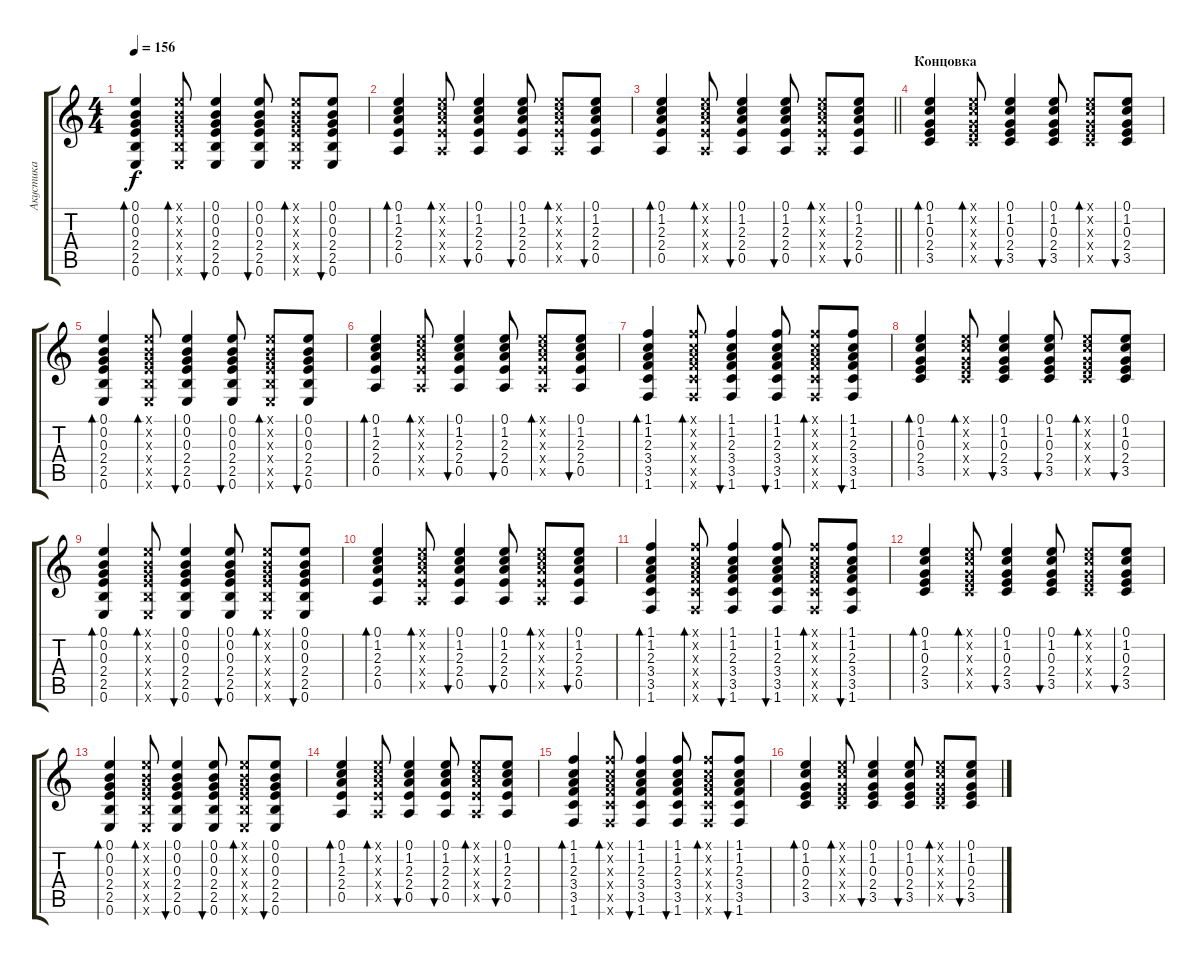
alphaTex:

\track ("Акустика" "Акустика") {instrument acousticguitarsteel}
\staff {score tabs}
\tuning (E4 B3 G3 D3 A2 E2) {hide}
\ts (4 4)
\tempo 156
\clef g2
\ks c
(0.1 0.2 0.3 2.4 2.5 0.6).4{bd 60 dy f} (0.1{x} 0.2{x} 0.3{x} 2.4{x} 2.5{x} 0.6{x}).8{bd 60} (0.1 0.2 0.3 2.4 2.5 0.6).4{bu 60} (0.1 0.2 0.3 2.4 2.5 0.6).8{bu 60} (0.1{x} 0.2{x} 0.3{x} 2.4{x} 2.5{x} 0.6{x}).8{bd 60} (0.1 0.2 0.3 2.4 2.5 0.6).8{bu 60} |
(0.1 1.2 2.3 2.4 0.5).4{bd 60} (0.1{x} 1.2{x} 2.3{x} 2.4{x} 0.5{x}).8{bd 60} (0.1 1.2 2.3 2.4 0.5).4{bu 60} (0.1 1.2 2.3 2.4 0.5).8{bu 60} (0.1{x} 1.2{x} 2.3{x} 2.4{x} 0.5{x}).8{bd 60} (0.1 1.2 2.3 2.4 0.5).8{bu 60} |
\barLineRight lightlight
(0.1 1.2 2.3 2.4 0.5).4{bd 60} (0.1{x} 1.2{x} 2.3{x} 2.4{x} 0.5{x}).8{bd 60} (0.1 1.2 2.3 2.4 0.5).4{bu 60} (0.1 1.2 2.3 2.4 0.5).8{bu 60} (0.1{x} 1.2{x} 2.3{x} 2.4{x} 0.5{x}).8{bd 60} (0.1 1.2 2.3 2.4 0.5).8{bu 60} |
\section ("" "Концовка")
(0.1 1.2 0.3 2.4 3.5).4{bd 60} (0.1{x} 1.2{x} 0.3{x} 2.4{x} 3.5{x}).8{bd 60} (0.1 1.2 0.3 2.4 3.5).4{bu 60} (0.1 1.2 0.3 2.4 3.5).8{bu 60} (0.1{x} 1.2{x} 0.3{x} 2.4{x} 3.5{x}).8{bd 60} (0.1 1.2 0.3 2.4 3.5).8{bu 60} |
(0.1 0.2 0.3 2.4 2.5 0.6).4{bd 60} (0.1{x} 0.2{x} 0.3{x} 2.4{x} 2.5{x} 0.6{x}).8{bd 60} (0.1 0.2 0.3 2.4 2.5 0.6).4{bu 60} (0.1 0.2 0.3 2.4 2.5 0.6).8{bu 60} (0.1{x} 0.2{x} 0.3{x} 2.4{x} 2.5{x} 0.6{x}).8{bd 60} (0.1 0.2 0.3 2.4 2.5 0.6).8{bu 60} |
(0.1 1.2 2.3 2.4 0.5).4{bd 60} (0.1{x} 1.2{x} 2.3{x} 2.4{x} 0.5{x}).8{bd 60} (0.1 1.2 2.3 2.4 0.5).4{bu 60} (0.1 1.2 2.3 2.4 0.5).8{bu 60} (0.1{x} 1.2{x} 2.3{x} 2.4{x} 0.5{x}).8{bd 60} (0.1 1.2 2.3 2.4 0.5).8{bu 60} |
(1.1 1.2 2.3 3.4 3.5 1.6).4{bd 60} (1.1{x} 1.2{x} 2.3{x} 3.4{x} 3.5{x} 1.6{x}).8{bd 60} (1.1 1.2 2.3 3.4 3.5 1.6).4{bu 60} (1.1 1.2 2.3 3.4 3.5 1.6).8{bu 60} (1.1{x} 1.2{x} 2.3{x} 3.4{x} 3.5{x} 1.6{x}).8{bd 60} (1.1 1.2 2.3 3.4 3.5 1.6).8{bu 60} |
(0.1 1.2 0.3 2.4 3.5).4{bd 60} (0.1{x} 1.2{x} 0.3{x} 2.4{x} 3.5{x}).8{bd 60} (0.1 1.2 0.3 2.4 3.5).4{bu 60} (0.1 1.2 0.3 2.4 3.5).8{bu 60} (0.1{x} 1.2{x} 0.3{x} 2.4{x} 3.5{x}).8{bd 60} (0.1 1.2 0.3 2.4 3.5).8{bu 60} |
(0.1 0.2 0.3 2.4 2.5 0.6).4{bd 60} (0.1{x} 0.2{x} 0.3{x} 2.4{x} 2.5{x} 0.6{x}).8{bd 60} (0.1 0.2 0.3 2.4 2.5 0.6).4{bu 60} (0.1 0.2 0.3 2.4 2.5 0.6).8{bu 60} (0.1{x} 0.2{x} 0.3{x} 2.4{x} 2.5{x} 0.6{x}).8{bd 60} (0.1 0.2 0.3 2.4 2.5 0.6).8{bu 60} |
(0.1 1.2 2.3 2.4 0.5).4{bd 60} (0.1{x} 1.2{x} 2.3{x} 2.4{x} 0.5{x}).8{bd 60} (0.1 1.2 2.3 2.4 0.5).4{bu 60} (0.1 1.2 2.3 2.4 0.5).8{bu 60} (0.1{x} 1.2{x} 2.3{x} 2.4{x} 0.5{x}).8{bd 60} (0.1 1.2 2.3 2.4 0.5).8{bu 60} |
(1.1 1.2 2.3 3.4 3.5 1.6).4{bd 60} (1.1{x} 1.2{x} 2.3{x} 3.4{x} 3.5{x} 1.6{x}).8{bd 60} (1.1 1.2 2.3 3.4 3.5 1.6).4{bu 60} (1.1 1.2 2.3 3.4 3.5 1.6).8{bu 60} (1.1{x} 1.2{x} 2.3{x} 3.4{x} 3.5{x} 1.6{x}).8{bd 60} (1.1 1.2 2.3 3.4 3.5 1.6).8{bu 60} |
(0.1 1.2 0.3 2.4 3.5).4{bd 60} (0.1{x} 1.2{x} 0.3{x} 2.4{x} 3.5{x}).8{bd 60} (0.1 1.2 0.3 2.4 3.5).4{bu 60} (0.1 1.2 0.3 2.4 3.5).8{bu 60} (0.1{x} 1.2{x} 0.3{x} 2.4{x} 3.5{x}).8{bd 60} (0.1 1.2 0.3 2.4 3.5).8{bu 60} |
(0.1 0.2 0.3 2.4 2.5 0.6).4{bd 60} (0.1{x} 0.2{x} 0.3{x} 2.4{x} 2.5{x} 0.6{x}).8{bd 60} (0.1 0.2 0.3 2.4 2.5 0.6).4{bu 60} (0.1 0.2 0.3 2.4 2.5 0.6).8{bu 60} (0.1{x} 0.2{x} 0.3{x} 2.4{x} 2.5{x} 0.6{x}).8{bd 60} (0.1 0.2 0.3 2.4 2.5 0.6).8{bu 60} |
(0.1 1.2 2.3 2.4 0.5).4{bd 60} (0.1{x} 1.2{x} 2.3{x} 2.4{x} 0.5{x}).8{bd 60} (0.1 1.2 2.3 2.4 0.5).4{bu 60} (0.1 1.2 2.3 2.4 0.5).8{bu 60} (0.1{x} 1.2{x} 2.3{x} 2.4{x} 0.5{x}).8{bd 60} (0.1 1.2 2.3 2.4 0.5).8{bu 60} |
(1.1 1.2 2.3 3.4 3.5 1.6).4{bd 60} (1.1{x} 1.2{x} 2.3{x} 3.4{x} 3.5{x} 1.6{x}).8{bd 60} (1.1 1.2 2.3 3.4 3.5 1.6).4{bu 60} (1.1 1.2 2.3 3.4 3.5 1.6).8{bu 60} (1.1{x} 1.2{x} 2.3{x} 3.4{x} 3.5{x} 1.6{x}).8{bd 60} (1.1 1.2 2.3 3.4 3.5 1.6).8{bu 60} |
(0.1 1.2 0.3 2.4 3.5).4{bd 60} (0.1{x} 1.2{x} 0.3{x} 2.4{x} 3.5{x}).8{bd 60} (0.1 1.2 0.3 2.4 3.5).4{bu 60} (0.1 1.2 0.3 2.4 3.5).8{bu 60} (0.1{x} 1.2{x} 0.3{x} 2.4{x} 3.5{x}).8{bd 60} (0.1 1.2 0.3 2.4 3.5).8{bu 60}
